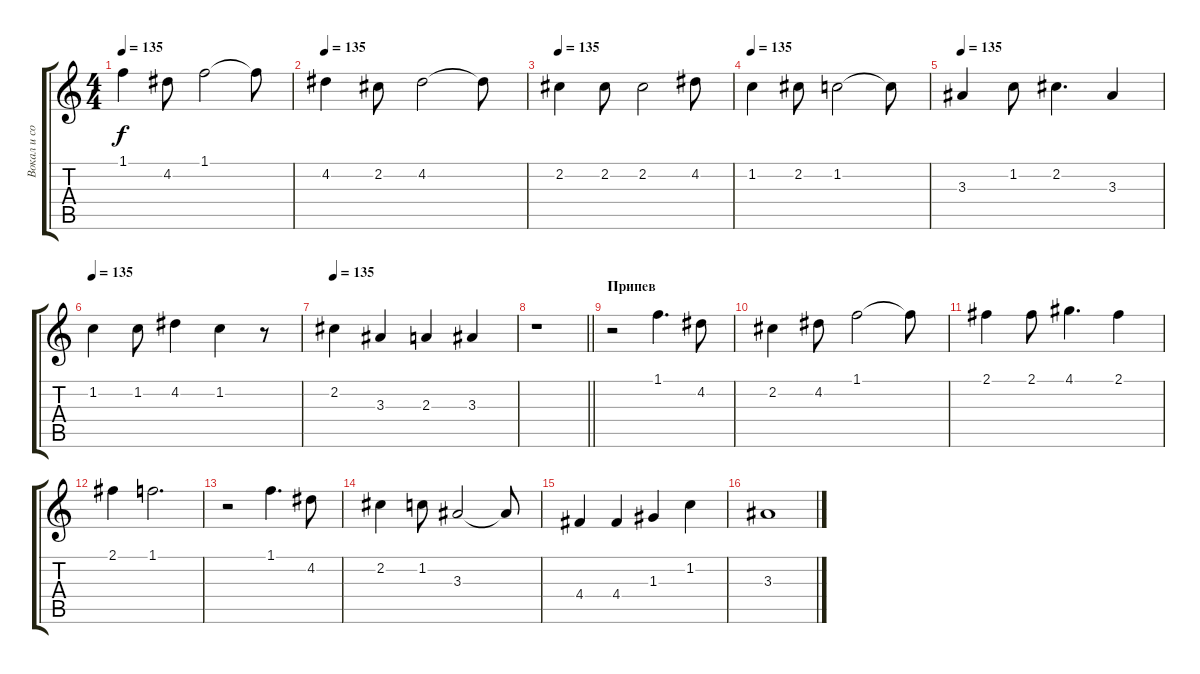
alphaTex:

\track ("Вокал и соло" "Вокал и со") {instrument overdrivenguitar}
\staff {score tabs}
\tuning (E4 B3 G3 D3 A2 E2) {hide}
\ts (4 4)
\tempo 135
\clef g2
\ks c
1.1.4{dy f} 4.2.8 1.1.2 1.1{t}.8 |
\tempo 135
4.2.4 2.2.8 4.2.2 4.2{t}.8 |
\tempo 135
2.2.4 2.2.8 2.2.2 4.2.8 |
\tempo 135
1.2.4 2.2.8 1.2.2 1.2{t}.8 |
\tempo 135
3.3.4 1.2.8 2.2.4{d} 3.3.4 |
\tempo 135
1.2.4 1.2.8 4.2.4 1.2.4 r.8 |
\tempo 135
2.2.4 3.3.4 2.3.4 3.3.4 |
\barLineRight lightlight
r.1 |
\section ("" "Припев")
r.2 1.1.4{d} 4.2.8 |
2.2.4 4.2.8 1.1.2 1.1{t}.8 |
2.1.4 2.1.8 4.1.4{d} 2.1.4 |
2.1.4 1.1.2{d} |
r.2 1.1.4{d} 4.2.8 |
2.2.4 1.2.8 3.3.2 3.3{t}.8 |
4.4.4 4.4.4 1.3.4 1.2.4 |
3.3.1
